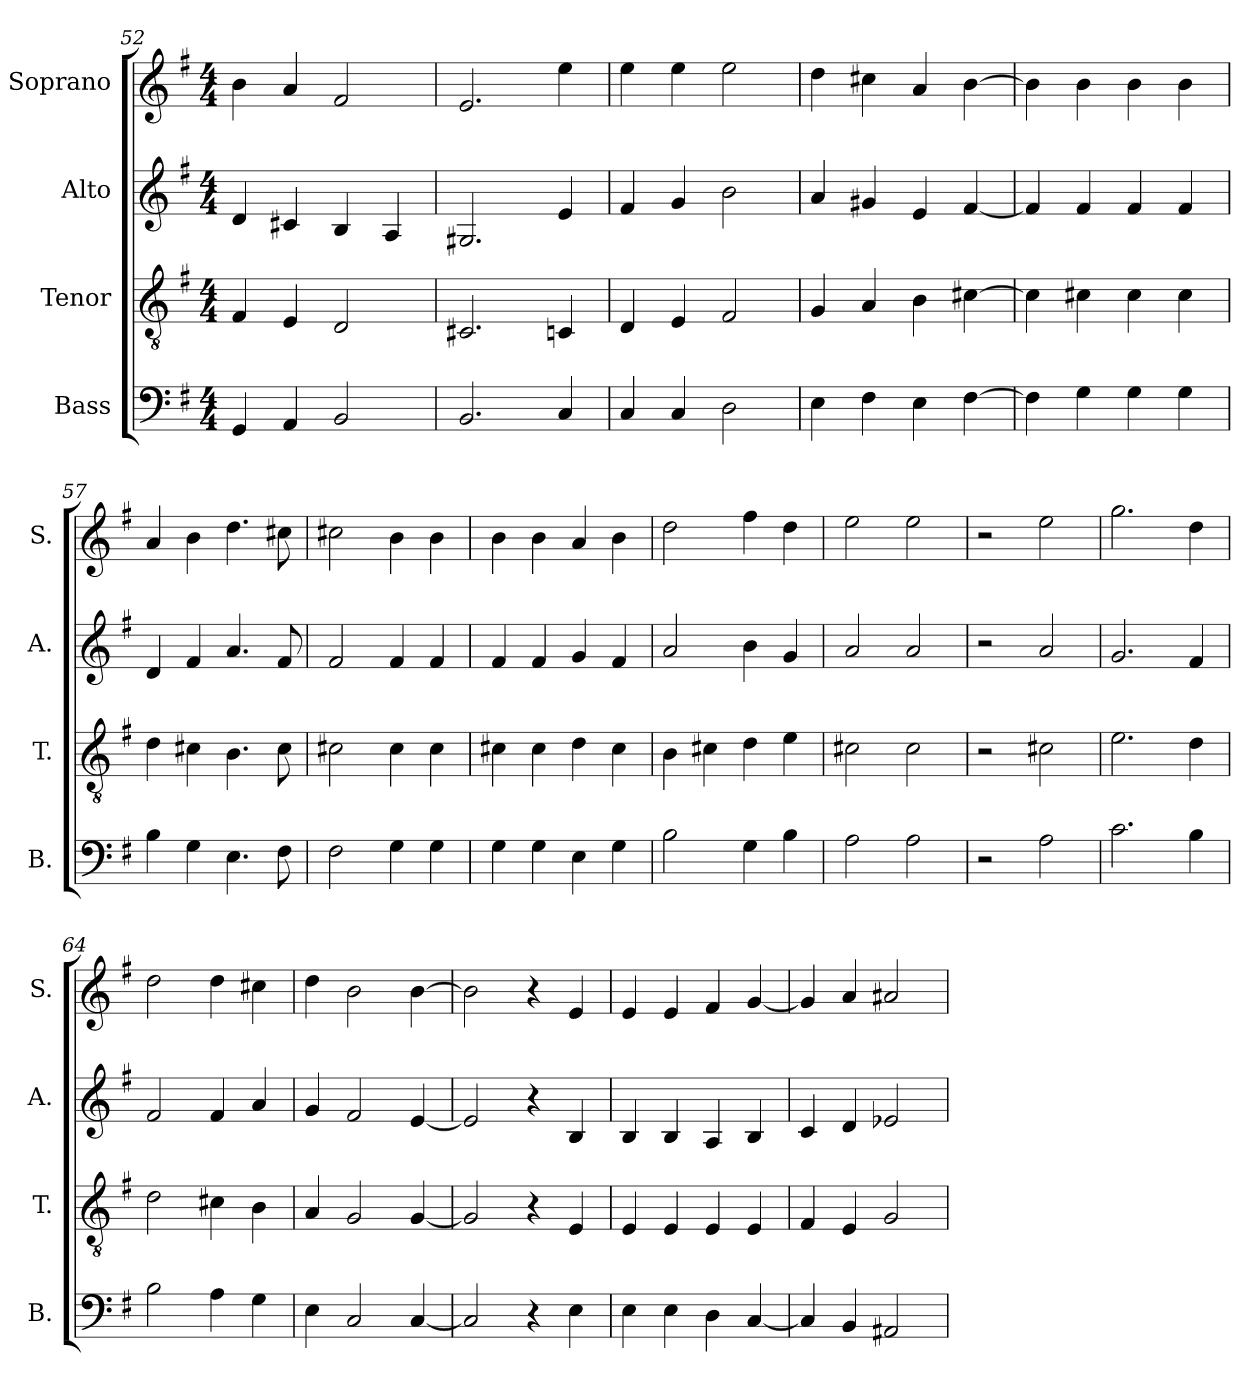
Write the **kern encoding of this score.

**kern	**kern	**kern	**kern
*part4	*part3	*part2	*part1
*staff4	*staff3	*staff2	*staff1
*I"Bass	*I"Tenor	*I"Alto	*I"Soprano
*I'B.	*I'T.	*I'A.	*I'S.
*clefF4	*clefGv2	*clefG2	*clefG2
*k[f#]	*k[f#]	*k[f#]	*k[f#]
*M4/4	*M4/4	*M4/4	*M4/4
=52	=52	=52	=52
4GG/	4F#/	4d/	4b\
4AA/	4E/	4c#X/	4a/
2BB/	2D/	4B/	2f#/
.	.	4A/	.
=53	=53	=53	=53
2.BB/	2.C#X/	2.G#X/	2.e/
4C/	4Cn/	4e/	4ee\
!!LO:LB:g=z
=54	=54	=54	=54
4C/	4D/	4f#/	4ee\
4C/	4E/	4g/	4ee\
2D\	2F#/	2b\	2ee\
=55	=55	=55	=55
4E\	4G/	4a/	4dd\
4F#\	4A/	4g#X/	4cc#X\
4E\	4B\	4e/	4a/
[4F#\	[4c#X\	[4f#/	[4b\
=56	=56	=56	=56
4F#\]	4c#\]	4f#/]	4b\]
4G\	4c#X\	4f#/	4b\
4G\	4c#\	4f#/	4b\
4G\	4c#\	4f#/	4b\
=57	=57	=57	=57
4B\	4d\	4d/	4a/
4G\	4c#X\	4f#/	4b\
4.E\	4.B\	4.a/	4.dd\
8F#\	8c#\	8f#/	8cc#X\
=58	=58	=58	=58
2F#\	2c#X\	2f#/	2cc#X\
4G\	4c#\	4f#/	4b\
4G\	4c#\	4f#/	4b\
=59	=59	=59	=59
4G\	4c#X\	4f#/	4b\
4G\	4c#\	4f#/	4b\
4E\	4d\	4g/	4a/
4G\	4c#\	4f#/	4b\
!!LO:LB:g=z
=60	=60	=60	=60
2B\	4B\	2a/	2dd\
.	4c#X\	.	.
4G\	4d\	4b\	4ff#\
4B\	4e\	4g/	4dd\
=61	=61	=61	=61
2A\	2c#X\	2a/	2ee\
2A\	2c#\	2a/	2ee\
=62	=62	=62	=62
2r	2r	2r	2r
2A\	2c#X\	2a/	2ee\
=63	=63	=63	=63
2.c\	2.e\	2.g/	2.gg\
4B\	4d\	4f#/	4dd\
=64	=64	=64	=64
2B\	2d\	2f#/	2dd\
4A\	4c#X\	4f#/	4dd\
4G\	4B\	4a/	4cc#X\
=65	=65	=65	=65
4E\	4A/	4g/	4dd\
2C/	2G/	2f#/	2b\
[4C/	[4G/	[4e/	[4b\
=66	=66	=66	=66
2C/]	2G/]	2e/]	2b\]
4r	4r	4r	4r
4E\	4E/	4B/	4e/
=67	=67	=67	=67
4E\	4E/	4B/	4e/
4E\	4E/	4B/	4e/
4D\	4E/	4A/	4f#/
[4C/	4E/	4B/	[4g/
!!LO:LB:g=z
=68	=68	=68	=68
4C/]	4F#/	4c/	4g/]
4BB/	4E/	4d/	4a/
2AA#X/	2G/	2e-X/	2a#X/
=	=	=	=
*-	*-	*-	*-
